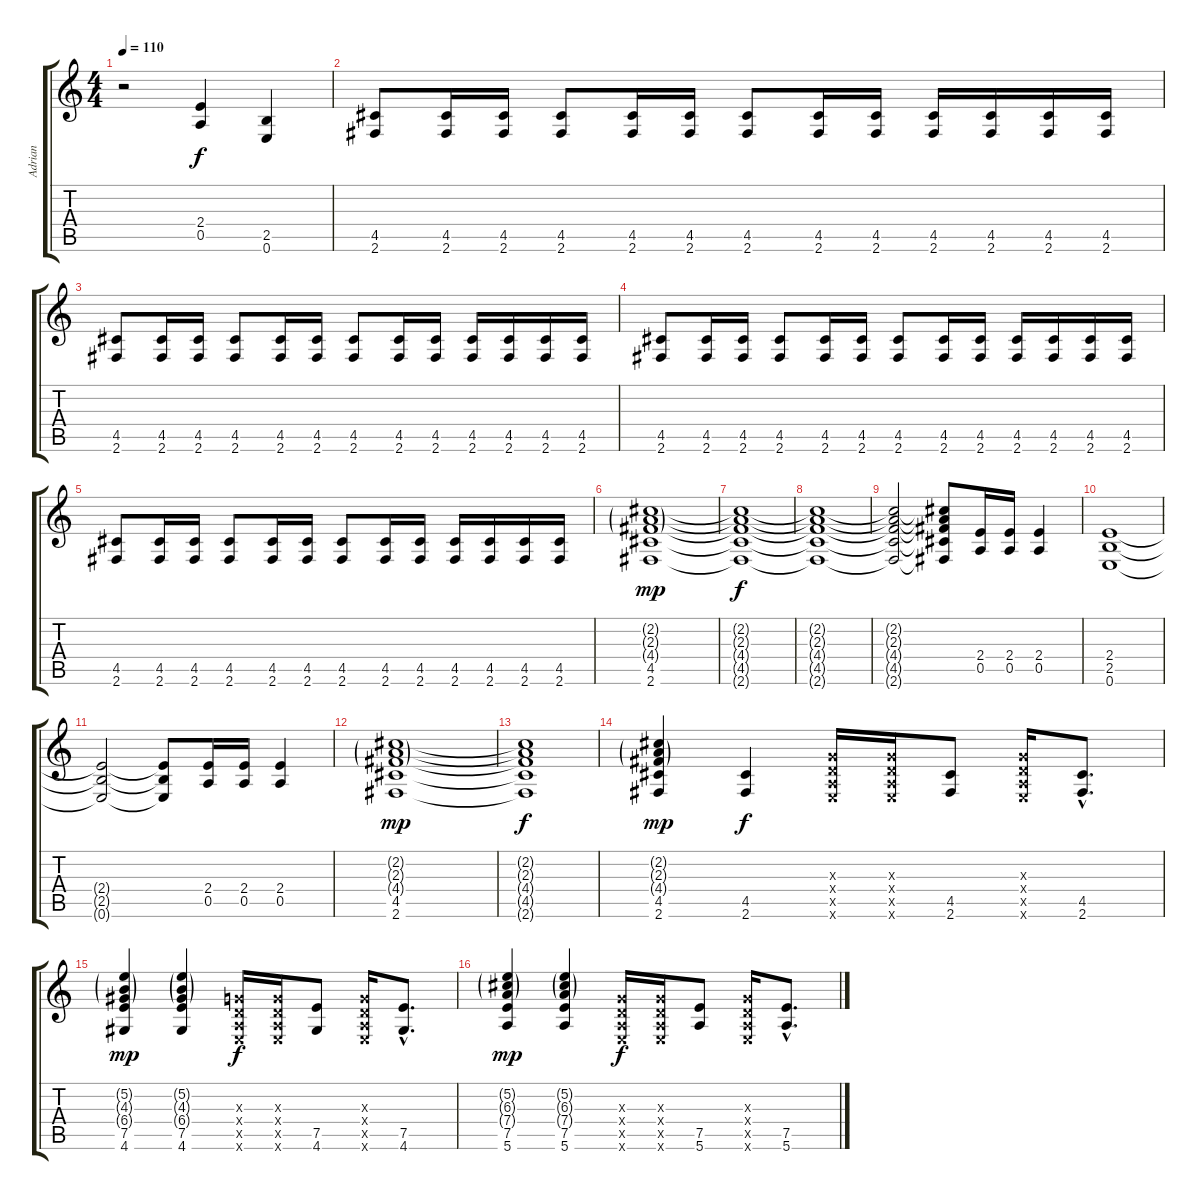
\track ("Adrian" "Adrian") {instrument distortionguitar}
\staff {score tabs}
\tuning (E4 B3 G3 D3 A2 E2) {hide}
\ts (4 4)
\tempo 110
\clef g2
\ks c
r.2{dy f instrument distortionguitar} (2.4 0.5).4 (2.5 0.6).4 |
(4.5 2.6).8 (4.5 2.6).16 (4.5 2.6).16 (4.5 2.6).8 (4.5 2.6).16 (4.5 2.6).16 (4.5 2.6).8 (4.5 2.6).16 (4.5 2.6).16 (4.5 2.6).16 (4.5 2.6).16 (4.5 2.6).16 (4.5 2.6).16 |
(4.5 2.6).8 (4.5 2.6).16 (4.5 2.6).16 (4.5 2.6).8 (4.5 2.6).16 (4.5 2.6).16 (4.5 2.6).8 (4.5 2.6).16 (4.5 2.6).16 (4.5 2.6).16 (4.5 2.6).16 (4.5 2.6).16 (4.5 2.6).16 |
(4.5 2.6).8 (4.5 2.6).16 (4.5 2.6).16 (4.5 2.6).8 (4.5 2.6).16 (4.5 2.6).16 (4.5 2.6).8 (4.5 2.6).16 (4.5 2.6).16 (4.5 2.6).16 (4.5 2.6).16 (4.5 2.6).16 (4.5 2.6).16 |
(4.5 2.6).8 (4.5 2.6).16 (4.5 2.6).16 (4.5 2.6).8 (4.5 2.6).16 (4.5 2.6).16 (4.5 2.6).8 (4.5 2.6).16 (4.5 2.6).16 (4.5 2.6).16 (4.5 2.6).16 (4.5 2.6).16 (4.5 2.6).16 |
(2.2{g} 2.3{g} 4.4{g} 4.5 2.6).1{dy mp} |
(2.2{t} 2.3{t} 4.4{t} 4.5{t} 2.6{t}).1{dy f} |
(2.2{t} 2.3{t} 4.4{t} 4.5{t} 2.6{t}).1 |
(2.2{t} 2.3{t} 4.4{t} 4.5{t} 2.6{t}).2 (2.2{t} 2.3{t} 4.4{t} 4.5{t} 2.6{t}).8 (2.4 0.5).16 (2.4 0.5).16 (2.4 0.5).4 |
(2.4 2.5 0.6).1 |
(2.4{t} 2.5{t} 0.6{t}).2 (2.4{t} 2.5{t} 0.6{t}).8 (2.4 0.5).16 (2.4 0.5).16 (2.4 0.5).4 |
(2.2{g} 2.3{g} 4.4{g} 4.5 2.6).1{dy mp} |
(2.2{t} 2.3{t} 4.4{t} 4.5{t} 2.6{t}).1{dy f} |
(2.2{g} 2.3{g} 4.4{g} 4.5 2.6).4{dy mp} (4.5 2.6).4{dy f} (0.3{x} 0.4{x} 0.5{x} 0.6{x}).16 (0.3{x} 0.4{x} 0.5{x} 0.6{x}).16 (4.5 2.6).8 (0.3{x} 0.4{x} 0.5{x} 0.6{x}).16 (4.5{hac} 2.6{hac}).8{d} |
(5.2{g} 4.3{g} 6.4{g} 7.5 4.6).4{dy mp} (5.2{g} 4.3{g} 6.4{g} 7.5 4.6).4 (0.3{x} 0.4{x} 0.5{x} 0.6{x}).16{dy f} (0.3{x} 0.4{x} 0.5{x} 0.6{x}).16 (7.5 4.6).8 (0.3{x} 0.4{x} 0.5{x} 0.6{x}).16 (7.5{hac} 4.6{hac}).8{d} |
(5.2{g} 6.3{g} 7.4{g} 7.5 5.6).4{dy mp} (5.2{g} 6.3{g} 7.4{g} 7.5 5.6).4 (0.3{x} 0.4{x} 0.5{x} 0.6{x}).16{dy f} (0.3{x} 0.4{x} 0.5{x} 0.6{x}).16 (7.5 5.6).8 (0.3{x} 0.4{x} 0.5{x} 0.6{x}).16 (7.5{hac} 5.6{hac}).8{d}
